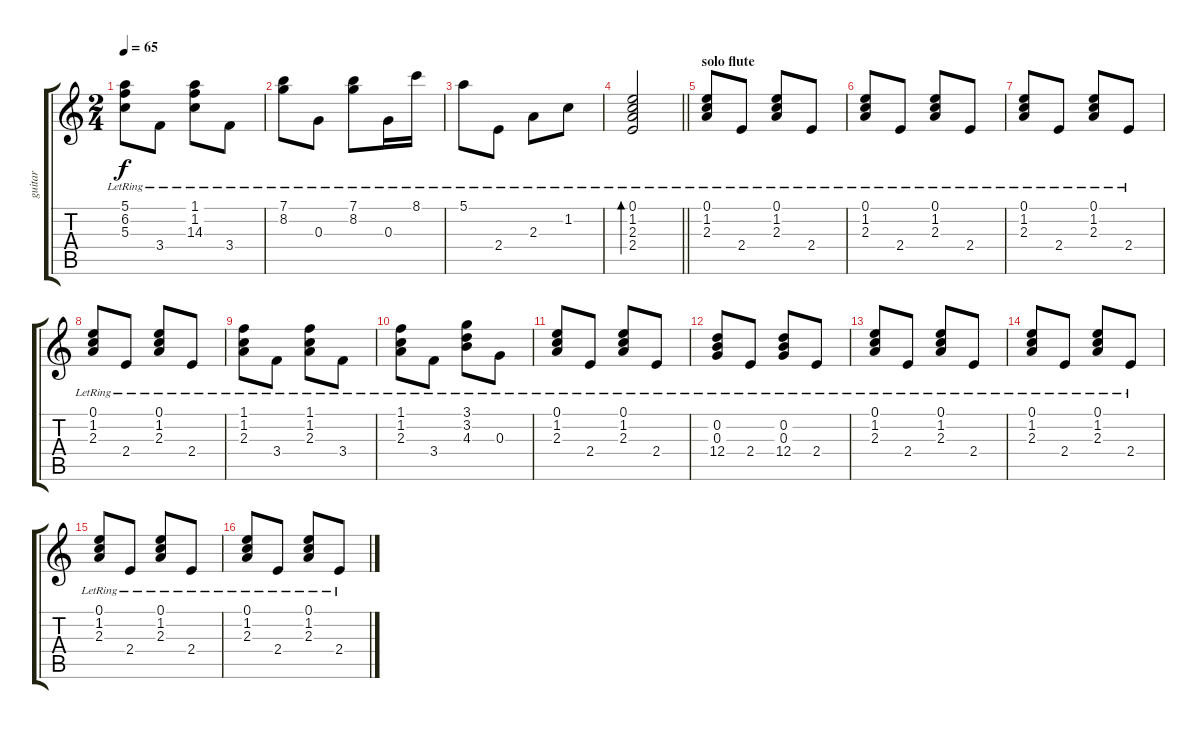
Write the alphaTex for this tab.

\track ("guitar" "guitar") {instrument acousticguitarnylon}
\staff {score tabs}
\tuning (E4 B3 G3 D3 A2 E2) {hide}
\ts (2 4)
\tempo 65
\clef g2
\ks c
(5.1{lr} 6.2{lr} 5.3{lr}).8{dy f} 3.4{lr}.8 (1.1{lr} 1.2{lr} 14.3{lr}).8 3.4{lr}.8 |
(7.1{lr} 8.2{lr}).8 0.3{lr}.8 (7.1{lr} 8.2{lr}).8 0.3{lr}.16 8.1{lr}.16 |
5.1{lr}.8 2.4{lr}.8 2.3{lr}.8 1.2{lr}.8 |
\barLineRight lightlight
(0.1{lr} 1.2{lr} 2.3{lr} 2.4{lr}).2{bd 120} |
\section ("" "solo flute")
(0.1{lr} 1.2 2.3).8 2.4{lr}.8 (0.1{lr} 1.2 2.3).8 2.4{lr}.8 |
(0.1{lr} 1.2 2.3).8 2.4{lr}.8 (0.1{lr} 1.2 2.3).8 2.4{lr}.8 |
(0.1{lr} 1.2 2.3).8 2.4{lr}.8 (0.1{lr} 1.2 2.3).8 2.4{lr}.8 |
(0.1{lr} 1.2 2.3).8 2.4{lr}.8 (0.1{lr} 1.2 2.3).8 2.4{lr}.8 |
(1.1 1.2 2.3{lr}).8 3.4{lr}.8 (1.1 1.2 2.3{lr}).8 3.4{lr}.8 |
(1.1 1.2 2.3{lr}).8 3.4{lr}.8 (3.1{lr} 3.2 4.3).8 0.3{lr}.8 |
(0.1{lr} 1.2 2.3).8 2.4{lr}.8 (0.1{lr} 1.2 2.3).8 2.4{lr}.8 |
(0.2 0.3 12.4{lr}).8 2.4{lr}.8 (0.2 0.3 12.4{lr}).8 2.4{lr}.8 |
(0.1{lr} 1.2 2.3).8 2.4{lr}.8 (0.1{lr} 1.2 2.3).8 2.4{lr}.8 |
(0.1{lr} 1.2 2.3).8 2.4{lr}.8 (0.1{lr} 1.2 2.3).8 2.4{lr}.8 |
(0.1{lr} 1.2 2.3).8 2.4{lr}.8 (0.1{lr} 1.2 2.3).8 2.4{lr}.8 |
(0.1{lr} 1.2 2.3).8 2.4{lr}.8 (0.1{lr} 1.2 2.3).8 2.4{lr}.8
